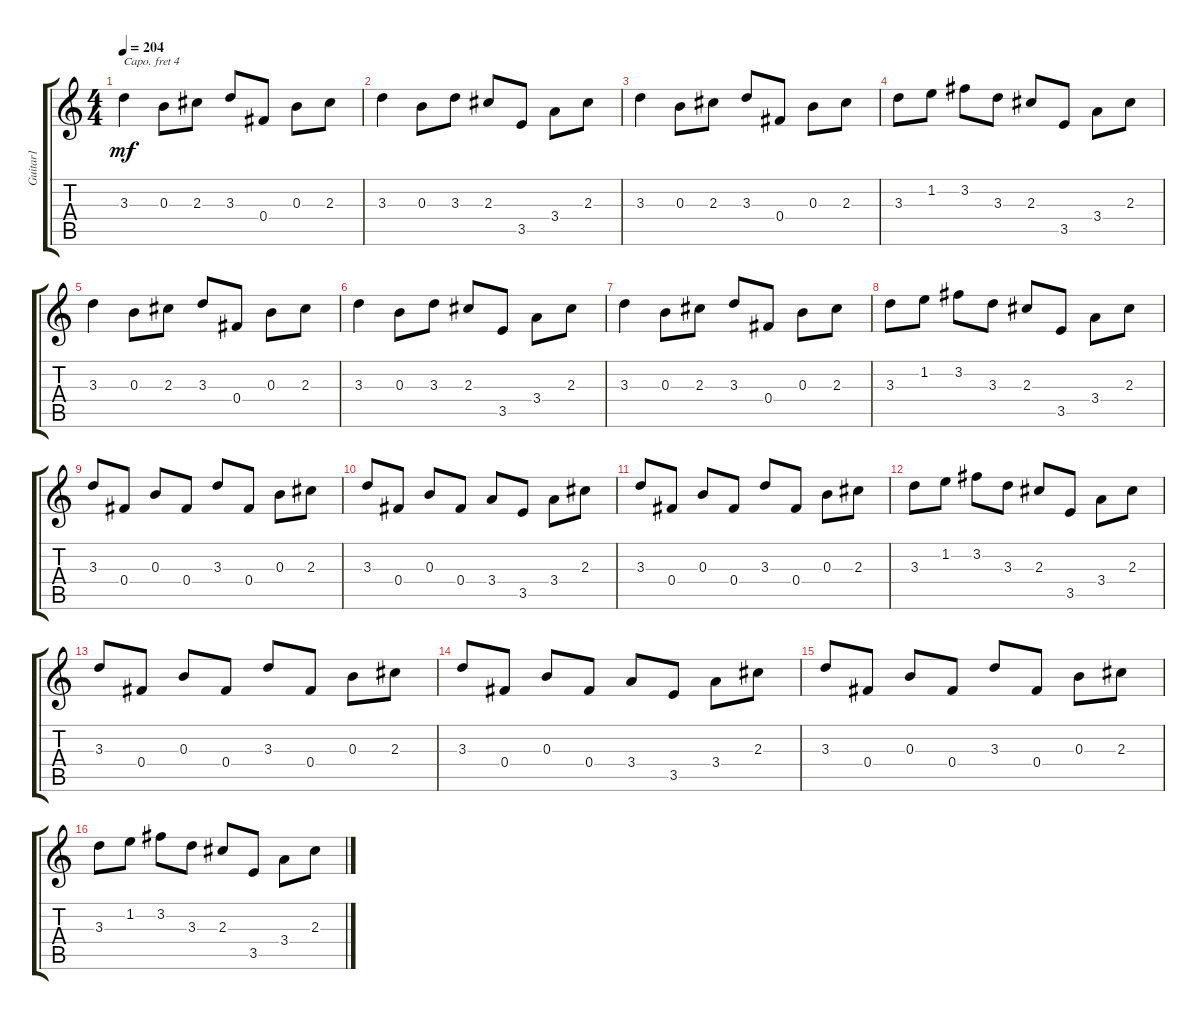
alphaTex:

\track ("Guitar1" "Guitar1") {instrument electricguitarjazz}
\staff {score tabs}
\capo 4
\tuning (E4 B3 G3 D3 A2 E2) {hide}
\ts (4 4)
\tempo 204
\clef g2
\ks c
3.3.4{dy mf} 0.3.8 2.3.8 3.3.8 0.4.8 0.3.8 2.3.8 |
3.3.4 0.3.8 3.3.8 2.3.8 3.5.8 3.4.8 2.3.8 |
3.3.4 0.3.8 2.3.8 3.3.8 0.4.8 0.3.8 2.3.8 |
3.3.8 1.2.8 3.2.8 3.3.8 2.3.8 3.5.8 3.4.8 2.3.8 |
3.3.4 0.3.8 2.3.8 3.3.8 0.4.8 0.3.8 2.3.8 |
3.3.4 0.3.8 3.3.8 2.3.8 3.5.8 3.4.8 2.3.8 |
3.3.4 0.3.8 2.3.8 3.3.8 0.4.8 0.3.8 2.3.8 |
3.3.8 1.2.8 3.2.8 3.3.8 2.3.8 3.5.8 3.4.8 2.3.8 |
3.3.8 0.4.8 0.3.8 0.4.8 3.3.8 0.4.8 0.3.8 2.3.8 |
3.3.8 0.4.8 0.3.8 0.4.8 3.4.8 3.5.8 3.4.8 2.3.8 |
3.3.8 0.4.8 0.3.8 0.4.8 3.3.8 0.4.8 0.3.8 2.3.8 |
3.3.8 1.2.8 3.2.8 3.3.8 2.3.8 3.5.8 3.4.8 2.3.8 |
3.3.8 0.4.8 0.3.8 0.4.8 3.3.8 0.4.8 0.3.8 2.3.8 |
3.3.8 0.4.8 0.3.8 0.4.8 3.4.8 3.5.8 3.4.8 2.3.8 |
3.3.8 0.4.8 0.3.8 0.4.8 3.3.8 0.4.8 0.3.8 2.3.8 |
3.3.8 1.2.8 3.2.8 3.3.8 2.3.8 3.5.8 3.4.8 2.3.8
